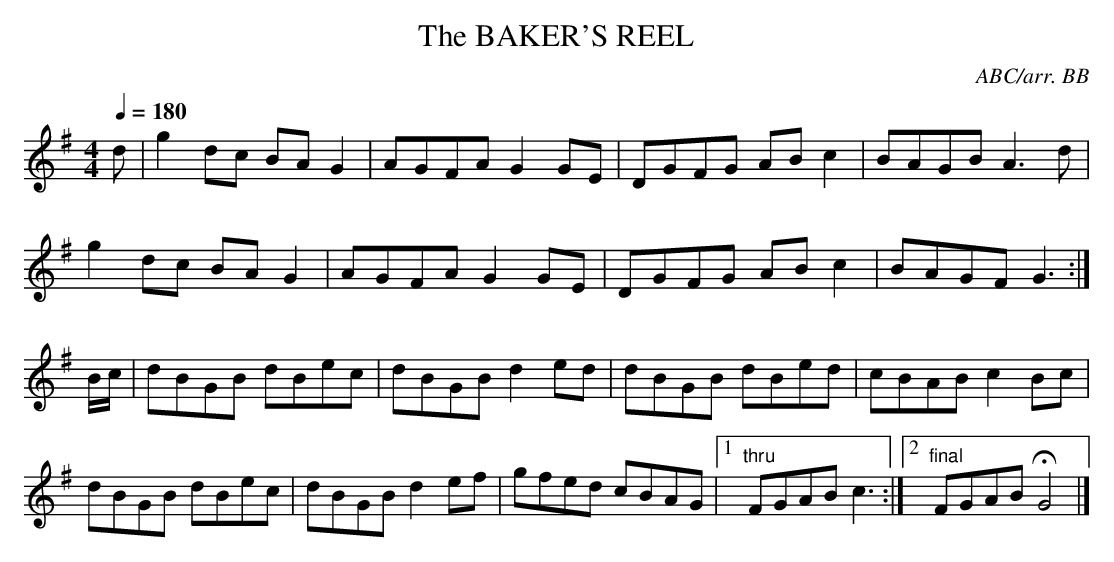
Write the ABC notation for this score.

X:1
T:BAKER'S REEL, The
C:ABC/arr. BB
L:1/8
Q:1/4=180
M:4/4
K:G
d|g2dc BAG2|AGFA G2GE|DGFG ABc2|BAGB A3d|
g2 dc BA G2|AGFA G2 GE|DGFG AB c2|BAGF G3:|
B/c/|dBGB dBec|dBGB d2 ed|dBGB dBed|cBAB c2 Bc|
dBGB dBec|dBGB d2 ef|gfed cBAG|1 "thru"FGAB c3:|\
[2 "final"FGAB HG4|]
